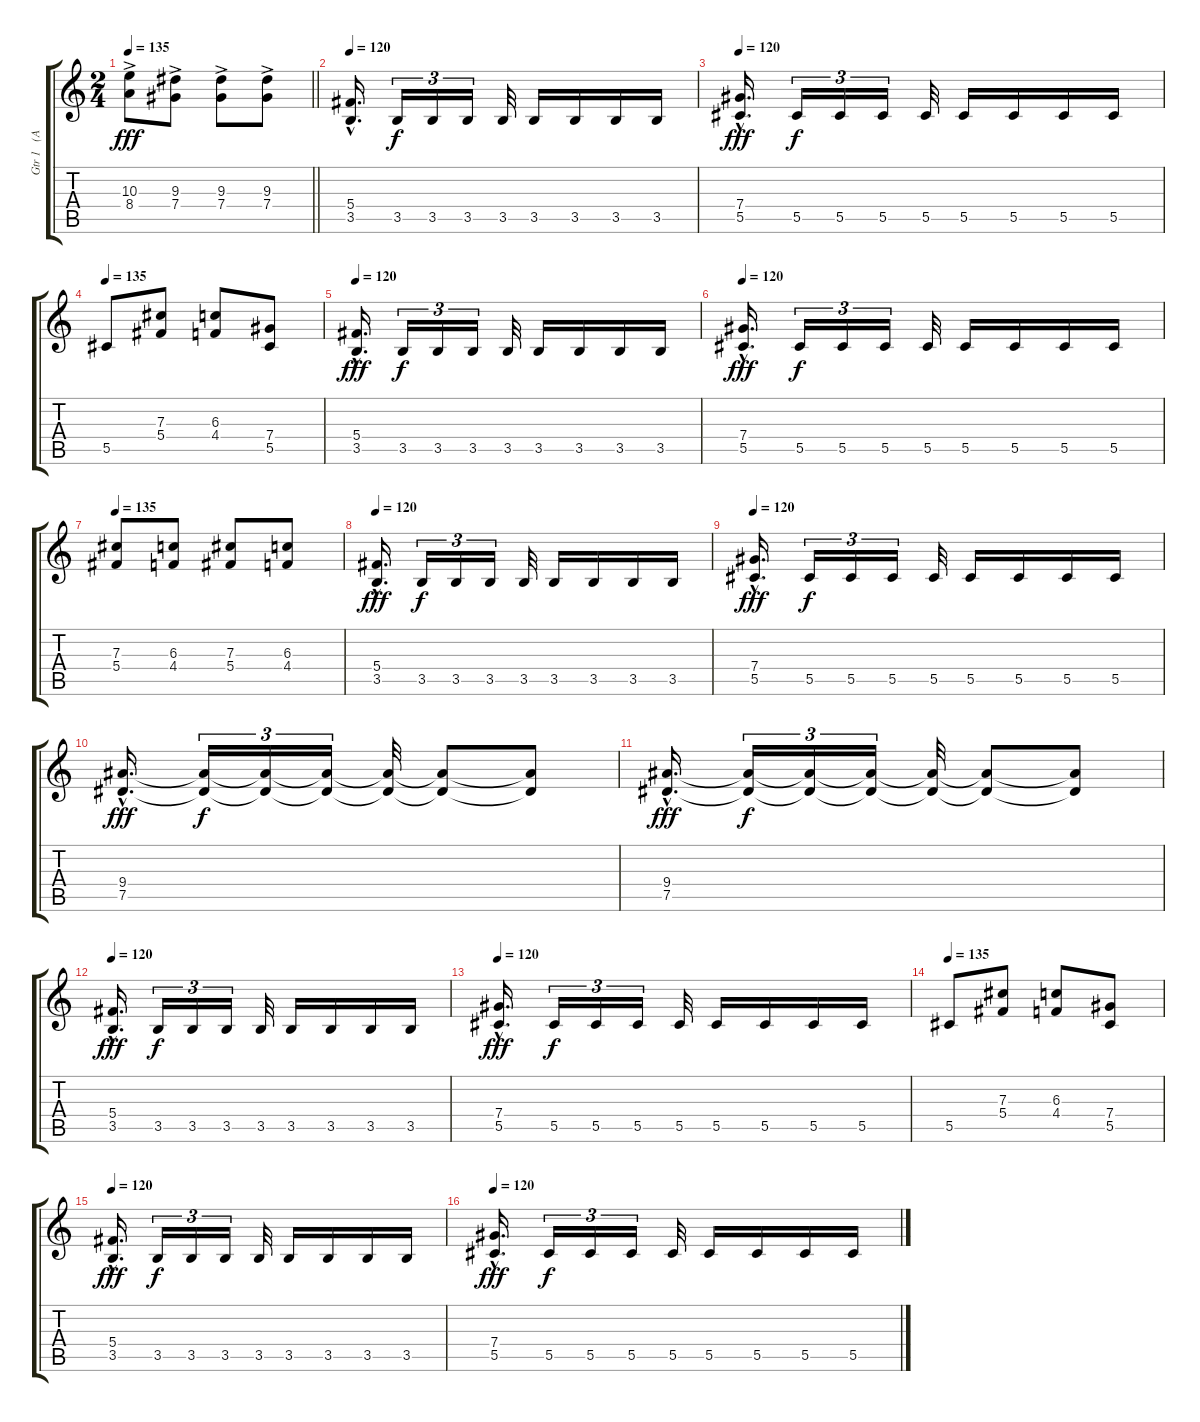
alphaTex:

\track ("Gtr 1   (Andres)" "Gtr 1   (A") {instrument distortionguitar}
\staff {score tabs}
\tuning (Eb4 Bb3 Gb3 Db3 Ab2 Eb2) {hide}
\ts (2 4)
\tempo 135
\clef g2
\barLineRight lightlight
\ks c
(10.3{ac} 8.4).8{dy fff} (9.3{ac} 7.4).8 (9.3{ac} 7.4).8 (9.3{ac} 7.4).8 |
\tempo 120
(5.4{hac} 3.5{hac}).16{d} 3.5.16{tu (3 2) dy f} 3.5.16{tu (3 2)} 3.5.16{tu (3 2)} 3.5.32 3.5.16 3.5.16 3.5.16 3.5.16 |
\tempo 120
(7.4{hac} 5.5{hac}).16{d dy fff} 5.5.16{tu (3 2) dy f} 5.5.16{tu (3 2)} 5.5.16{tu (3 2)} 5.5.32 5.5.16 5.5.16 5.5.16 5.5.16 |
\tempo 135
5.5.8 (7.3 5.4).8 (6.3 4.4).8 (7.4 5.5).8 |
\tempo 120
(5.4{hac} 3.5{hac}).16{d dy fff} 3.5.16{tu (3 2) dy f} 3.5.16{tu (3 2)} 3.5.16{tu (3 2)} 3.5.32 3.5.16 3.5.16 3.5.16 3.5.16 |
\tempo 120
(7.4{hac} 5.5{hac}).16{d dy fff} 5.5.16{tu (3 2) dy f} 5.5.16{tu (3 2)} 5.5.16{tu (3 2)} 5.5.32 5.5.16 5.5.16 5.5.16 5.5.16 |
\tempo 135
(7.3 5.4).8 (6.3 4.4).8 (7.3 5.4).8 (6.3 4.4).8 |
\tempo 120
(5.4{hac} 3.5{hac}).16{d dy fff} 3.5.16{tu (3 2) dy f} 3.5.16{tu (3 2)} 3.5.16{tu (3 2)} 3.5.32 3.5.16 3.5.16 3.5.16 3.5.16 |
\tempo 120
(7.4{hac} 5.5{hac}).16{d dy fff} 5.5.16{tu (3 2) dy f} 5.5.16{tu (3 2)} 5.5.16{tu (3 2)} 5.5.32 5.5.16 5.5.16 5.5.16 5.5.16 |
(9.4{hac} 7.5{hac}).16{d dy fff} (9.4{t} 7.5{t}).16{tu (3 2) dy f} (9.4{t} 7.5{t}).16{tu (3 2)} (9.4{t} 7.5{t}).16{tu (3 2)} (9.4{t} 7.5{t}).32 (9.4{t} 7.5{t}).8 (9.4{t} 7.5{t}).8 |
(9.4{hac} 7.5{hac}).16{d dy fff} (9.4{t} 7.5{t}).16{tu (3 2) dy f} (9.4{t} 7.5{t}).16{tu (3 2)} (9.4{t} 7.5{t}).16{tu (3 2)} (9.4{t} 7.5{t}).32 (9.4{t} 7.5{t}).8 (9.4{t} 7.5{t}).8 |
\tempo 120
(5.4{hac} 3.5{hac}).16{d dy fff} 3.5.16{tu (3 2) dy f} 3.5.16{tu (3 2)} 3.5.16{tu (3 2)} 3.5.32 3.5.16 3.5.16 3.5.16 3.5.16 |
\tempo 120
(7.4{hac} 5.5{hac}).16{d dy fff} 5.5.16{tu (3 2) dy f} 5.5.16{tu (3 2)} 5.5.16{tu (3 2)} 5.5.32 5.5.16 5.5.16 5.5.16 5.5.16 |
\tempo 135
5.5.8 (7.3 5.4).8 (6.3 4.4).8 (7.4 5.5).8 |
\tempo 120
(5.4{hac} 3.5{hac}).16{d dy fff} 3.5.16{tu (3 2) dy f} 3.5.16{tu (3 2)} 3.5.16{tu (3 2)} 3.5.32 3.5.16 3.5.16 3.5.16 3.5.16 |
\tempo 120
(7.4{hac} 5.5{hac}).16{d dy fff} 5.5.16{tu (3 2) dy f} 5.5.16{tu (3 2)} 5.5.16{tu (3 2)} 5.5.32 5.5.16 5.5.16 5.5.16 5.5.16
